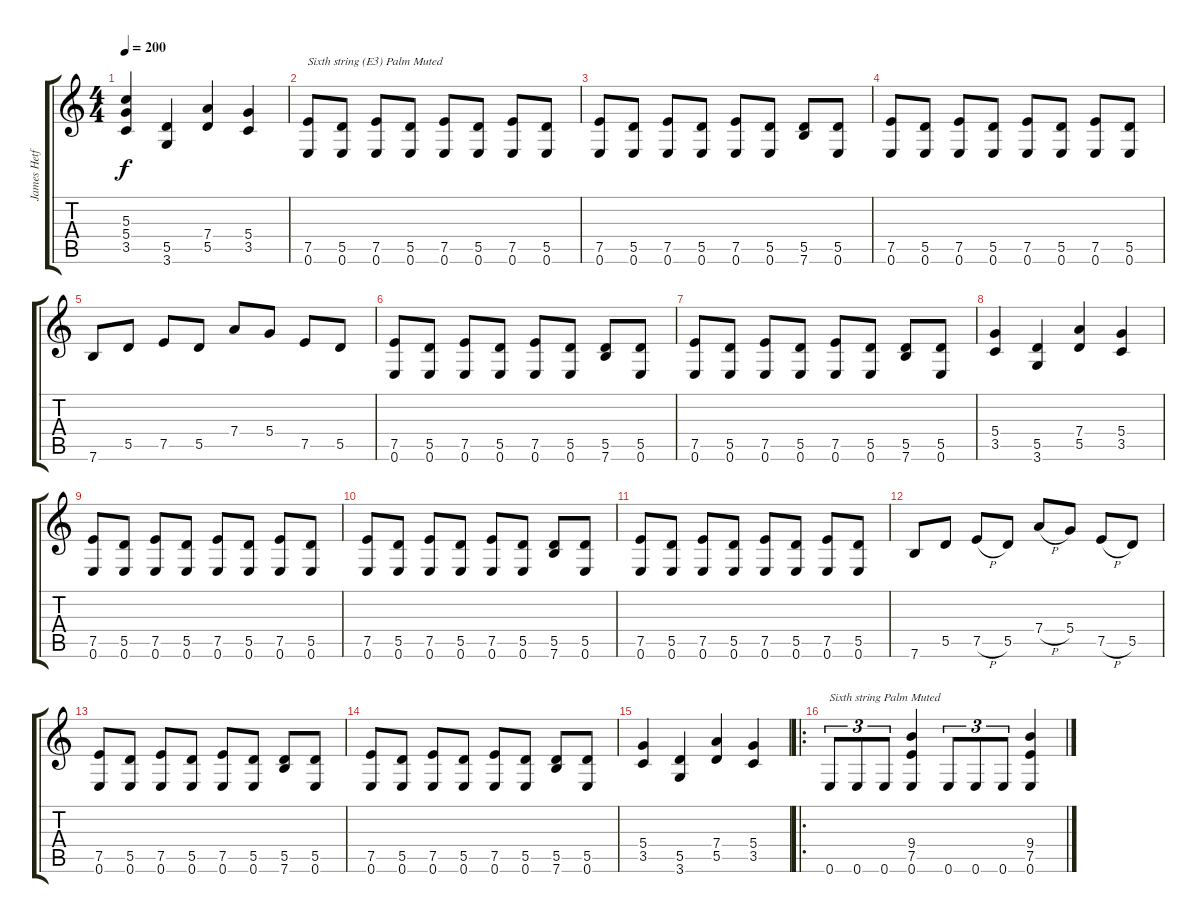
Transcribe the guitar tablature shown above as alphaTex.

\track ("James Hetfield" "James Hetf") {instrument distortionguitar}
\staff {score tabs}
\tuning (E4 B3 G3 D3 A2 E2) {hide}
\ts (4 4)
\tempo 200
\clef g2
\ks c
(5.3 5.4 3.5).4{dy f instrument distortionguitar} (5.5 3.6).4 (7.4 5.5).4 (5.4 3.5).4 |
(7.5 0.6).8{txt "Sixth string (E3) Palm Muted"} (5.5 0.6).8 (7.5 0.6).8 (5.5 0.6).8 (7.5 0.6).8 (5.5 0.6).8 (7.5 0.6).8 (5.5 0.6).8 |
(7.5 0.6).8 (5.5 0.6).8 (7.5 0.6).8 (5.5 0.6).8 (7.5 0.6).8 (5.5 0.6).8 (5.5 7.6).8 (5.5 0.6).8 |
(7.5 0.6).8 (5.5 0.6).8 (7.5 0.6).8 (5.5 0.6).8 (7.5 0.6).8 (5.5 0.6).8 (7.5 0.6).8 (5.5 0.6).8 |
7.6.8 5.5.8 7.5.8 5.5.8 7.4.8 5.4.8 7.5.8 5.5.8 |
(7.5 0.6).8 (5.5 0.6).8 (7.5 0.6).8 (5.5 0.6).8 (7.5 0.6).8 (5.5 0.6).8 (5.5 7.6).8 (5.5 0.6).8 |
(7.5 0.6).8 (5.5 0.6).8 (7.5 0.6).8 (5.5 0.6).8 (7.5 0.6).8 (5.5 0.6).8 (5.5 7.6).8 (5.5 0.6).8 |
(5.4 3.5).4 (5.5 3.6).4 (7.4 5.5).4 (5.4 3.5).4 |
(7.5 0.6).8 (5.5 0.6).8 (7.5 0.6).8 (5.5 0.6).8 (7.5 0.6).8 (5.5 0.6).8 (7.5 0.6).8 (5.5 0.6).8 |
(7.5 0.6).8 (5.5 0.6).8 (7.5 0.6).8 (5.5 0.6).8 (7.5 0.6).8 (5.5 0.6).8 (5.5 7.6).8 (5.5 0.6).8 |
(7.5 0.6).8 (5.5 0.6).8 (7.5 0.6).8 (5.5 0.6).8 (7.5 0.6).8 (5.5 0.6).8 (7.5 0.6).8 (5.5 0.6).8 |
7.6.8 5.5.8 7.5{h}.8 5.5.8 7.4{h}.8 5.4.8 7.5{h}.8 5.5.8 |
(7.5 0.6).8 (5.5 0.6).8 (7.5 0.6).8 (5.5 0.6).8 (7.5 0.6).8 (5.5 0.6).8 (5.5 7.6).8 (5.5 0.6).8 |
(7.5 0.6).8 (5.5 0.6).8 (7.5 0.6).8 (5.5 0.6).8 (7.5 0.6).8 (5.5 0.6).8 (5.5 7.6).8 (5.5 0.6).8 |
(5.4 3.5).4 (5.5 3.6).4 (7.4 5.5).4 (5.4 3.5).4 |
\ro
0.6.8{tu (3 2) txt "Sixth string Palm Muted"} 0.6.8{tu (3 2)} 0.6.8{tu (3 2)} (9.4 7.5 0.6).4 0.6.8{tu (3 2)} 0.6.8{tu (3 2)} 0.6.8{tu (3 2)} (9.4 7.5 0.6).4
